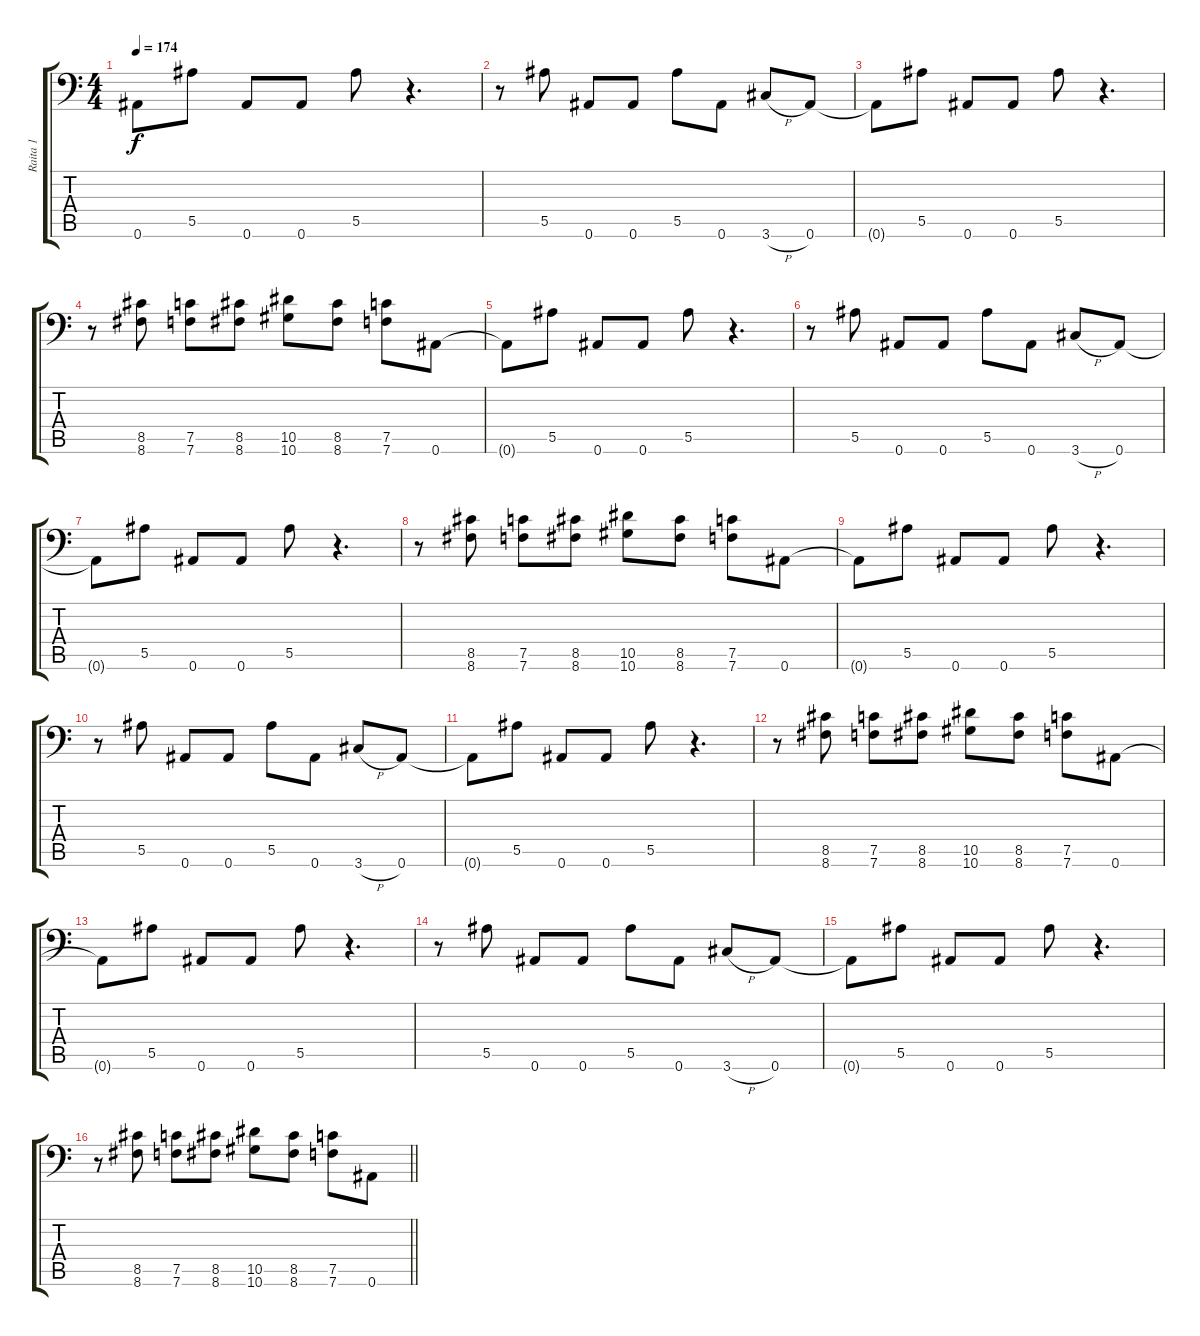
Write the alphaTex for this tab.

\track ("Raita 1" "Raita 1") {instrument distortionguitar}
\staff {score tabs}
\tuning (C4 G3 Eb3 Bb2 F2 Bb1) {hide}
\ts (4 4)
\section ("" "")
\tempo 174
\clef f4
\ks c
0.6{t}.8{dy f} 5.5.8 0.6.8 0.6.8 5.5.8 r.4{d} |
r.8 5.5.8 0.6.8 0.6.8 5.5.8 0.6.8 3.6{h}.8 0.6.8 |
0.6{t}.8 5.5.8 0.6.8 0.6.8 5.5.8 r.4{d} |
r.8 (8.5 8.6).8 (7.5 7.6).8 (8.5 8.6).8 (10.5 10.6).8 (8.5 8.6).8 (7.5 7.6).8 0.6.8 |
0.6{t}.8 5.5.8 0.6.8 0.6.8 5.5.8 r.4{d} |
r.8 5.5.8 0.6.8 0.6.8 5.5.8 0.6.8 3.6{h}.8 0.6.8 |
0.6{t}.8 5.5.8 0.6.8 0.6.8 5.5.8 r.4{d} |
r.8 (8.5 8.6).8 (7.5 7.6).8 (8.5 8.6).8 (10.5 10.6).8 (8.5 8.6).8 (7.5 7.6).8 0.6.8 |
0.6{t}.8 5.5.8 0.6.8 0.6.8 5.5.8 r.4{d} |
r.8 5.5.8 0.6.8 0.6.8 5.5.8 0.6.8 3.6{h}.8 0.6.8 |
0.6{t}.8 5.5.8 0.6.8 0.6.8 5.5.8 r.4{d} |
r.8 (8.5 8.6).8 (7.5 7.6).8 (8.5 8.6).8 (10.5 10.6).8 (8.5 8.6).8 (7.5 7.6).8 0.6.8 |
0.6{t}.8 5.5.8 0.6.8 0.6.8 5.5.8 r.4{d} |
r.8 5.5.8 0.6.8 0.6.8 5.5.8 0.6.8 3.6{h}.8 0.6.8 |
0.6{t}.8 5.5.8 0.6.8 0.6.8 5.5.8 r.4{d} |
\barLineRight lightlight
r.8 (8.5 8.6).8 (7.5 7.6).8 (8.5 8.6).8 (10.5 10.6).8 (8.5 8.6).8 (7.5 7.6).8 0.6.8
